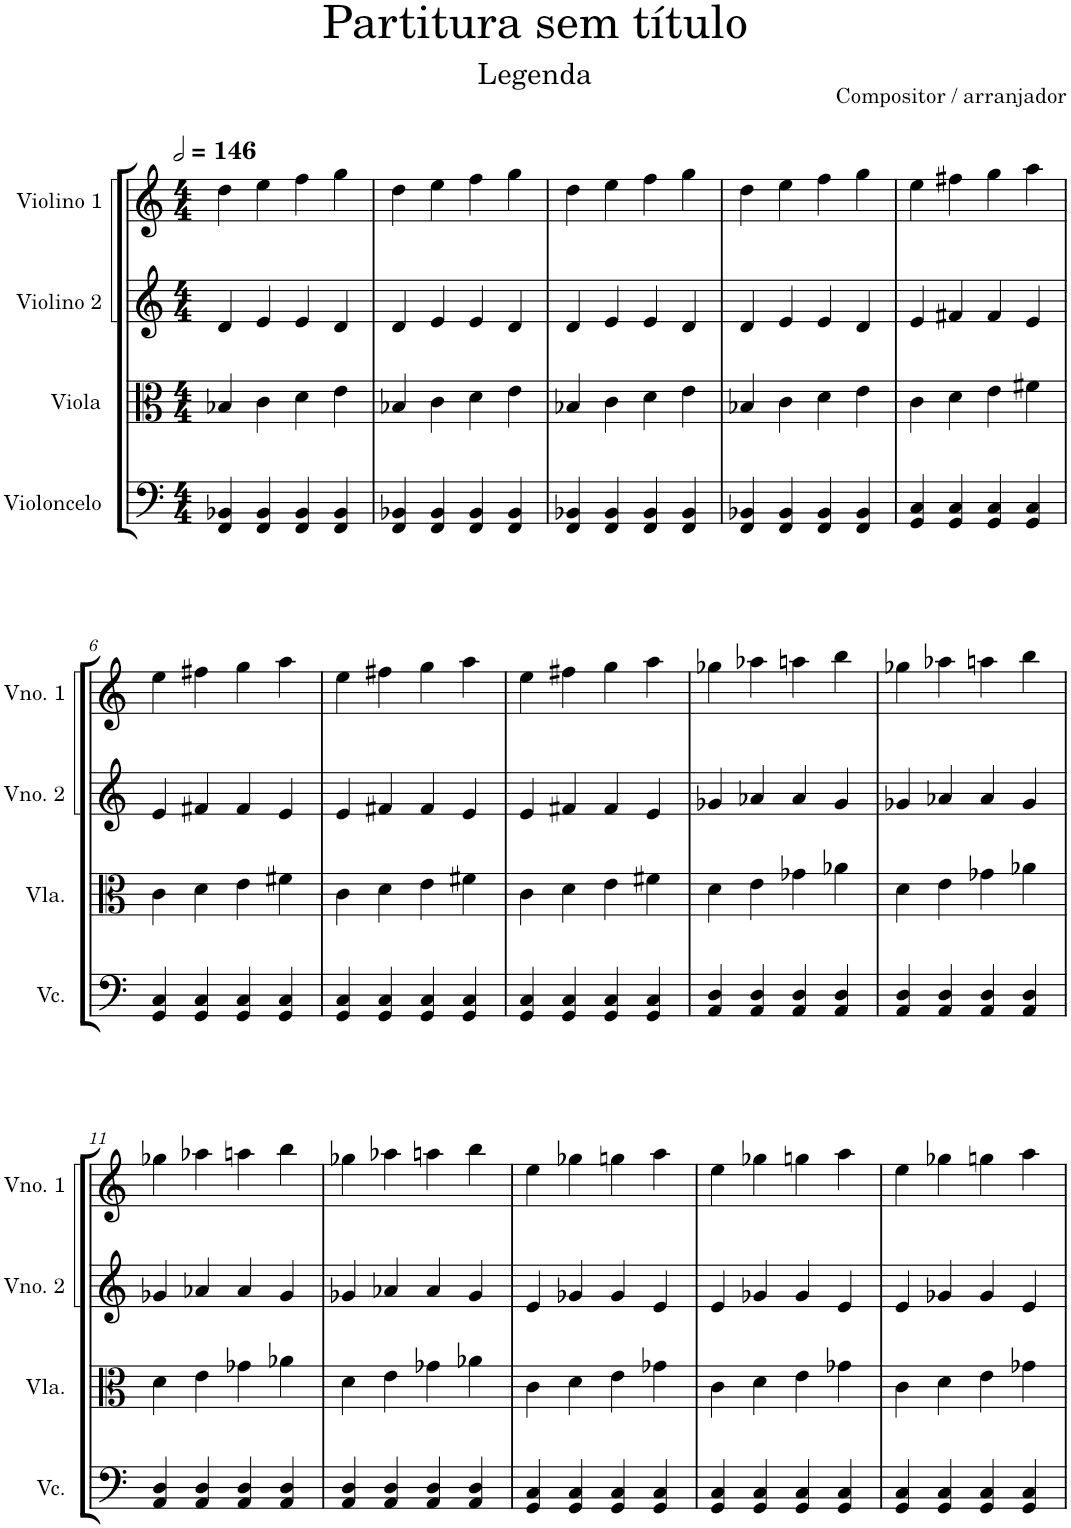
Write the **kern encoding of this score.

**kern	**kern	**kern	**kern
*part4	*part3	*part2	*part1
*staff4	*staff3	*staff2	*staff1
*I"Violoncelo	*I"Viola	*I"Violino 2	*I"Violino 1
*I'Vc.	*I'Vla.	*I'Vno. 2	*I'Vno. 1
*clefF4	*clefC3	*clefG2	*clefG2
*k[]	*k[]	*k[]	*k[]
*M4/4	*M4/4	*M4/4	*M4/4
*MM292	*MM292	*MM292	*MM292
=1	=1	=1	=1
4FF/ 4BB-X/	4B-X/	4d/	4dd\
4FF/ 4BB-/	4c\	4e/	4ee\
4FF/ 4BB-/	4d\	4e/	4ff\
4FF/ 4BB-/	4e\	4d/	4gg\
=2	=2	=2	=2
4FF/ 4BB-X/	4B-X/	4d/	4dd\
4FF/ 4BB-/	4c\	4e/	4ee\
4FF/ 4BB-/	4d\	4e/	4ff\
4FF/ 4BB-/	4e\	4d/	4gg\
=3	=3	=3	=3
4FF/ 4BB-X/	4B-X/	4d/	4dd\
4FF/ 4BB-/	4c\	4e/	4ee\
4FF/ 4BB-/	4d\	4e/	4ff\
4FF/ 4BB-/	4e\	4d/	4gg\
=4	=4	=4	=4
4FF/ 4BB-X/	4B-X/	4d/	4dd\
4FF/ 4BB-/	4c\	4e/	4ee\
4FF/ 4BB-/	4d\	4e/	4ff\
4FF/ 4BB-/	4e\	4d/	4gg\
=5	=5	=5	=5
4GG/ 4C/	4c\	4e/	4ee\
4GG/ 4C/	4d\	4f#X/	4ff#X\
4GG/ 4C/	4e\	4f#/	4gg\
4GG/ 4C/	4f#X\	4e/	4aa\
!!LO:LB:g=z
=6	=6	=6	=6
4GG/ 4C/	4c\	4e/	4ee\
4GG/ 4C/	4d\	4f#X/	4ff#X\
4GG/ 4C/	4e\	4f#/	4gg\
4GG/ 4C/	4f#X\	4e/	4aa\
=7	=7	=7	=7
4GG/ 4C/	4c\	4e/	4ee\
4GG/ 4C/	4d\	4f#X/	4ff#X\
4GG/ 4C/	4e\	4f#/	4gg\
4GG/ 4C/	4f#X\	4e/	4aa\
=8	=8	=8	=8
4GG/ 4C/	4c\	4e/	4ee\
4GG/ 4C/	4d\	4f#X/	4ff#X\
4GG/ 4C/	4e\	4f#/	4gg\
4GG/ 4C/	4f#X\	4e/	4aa\
=9	=9	=9	=9
4AA/ 4D/	4d\	4g-X/	4gg-X\
4AA/ 4D/	4e\	4a-X/	4aa-X\
4AA/ 4D/	4g-X\	4a-/	4aan\
4AA/ 4D/	4a-X\	4g-/	4bb\
=10	=10	=10	=10
4AA/ 4D/	4d\	4g-X/	4gg-X\
4AA/ 4D/	4e\	4a-X/	4aa-X\
4AA/ 4D/	4g-X\	4a-/	4aan\
4AA/ 4D/	4a-X\	4g-/	4bb\
!!LO:LB:g=z
=11	=11	=11	=11
4AA/ 4D/	4d\	4g-X/	4gg-X\
4AA/ 4D/	4e\	4a-X/	4aa-X\
4AA/ 4D/	4g-X\	4a-/	4aan\
4AA/ 4D/	4a-X\	4g-/	4bb\
=12	=12	=12	=12
4AA/ 4D/	4d\	4g-X/	4gg-X\
4AA/ 4D/	4e\	4a-X/	4aa-X\
4AA/ 4D/	4g-X\	4a-/	4aan\
4AA/ 4D/	4a-X\	4g-/	4bb\
=13	=13	=13	=13
4GG/ 4C/	4c\	4e/	4ee\
4GG/ 4C/	4d\	4g-X/	4gg-X\
4GG/ 4C/	4e\	4g-/	4ggn\
4GG/ 4C/	4g-X\	4e/	4aa\
=14	=14	=14	=14
4GG/ 4C/	4c\	4e/	4ee\
4GG/ 4C/	4d\	4g-X/	4gg-X\
4GG/ 4C/	4e\	4g-/	4ggn\
4GG/ 4C/	4g-X\	4e/	4aa\
=15	=15	=15	=15
4GG/ 4C/	4c\	4e/	4ee\
4GG/ 4C/	4d\	4g-X/	4gg-X\
4GG/ 4C/	4e\	4g-/	4ggn\
4GG/ 4C/	4g-X\	4e/	4aa\
=	=	=	=
*-	*-	*-	*-
